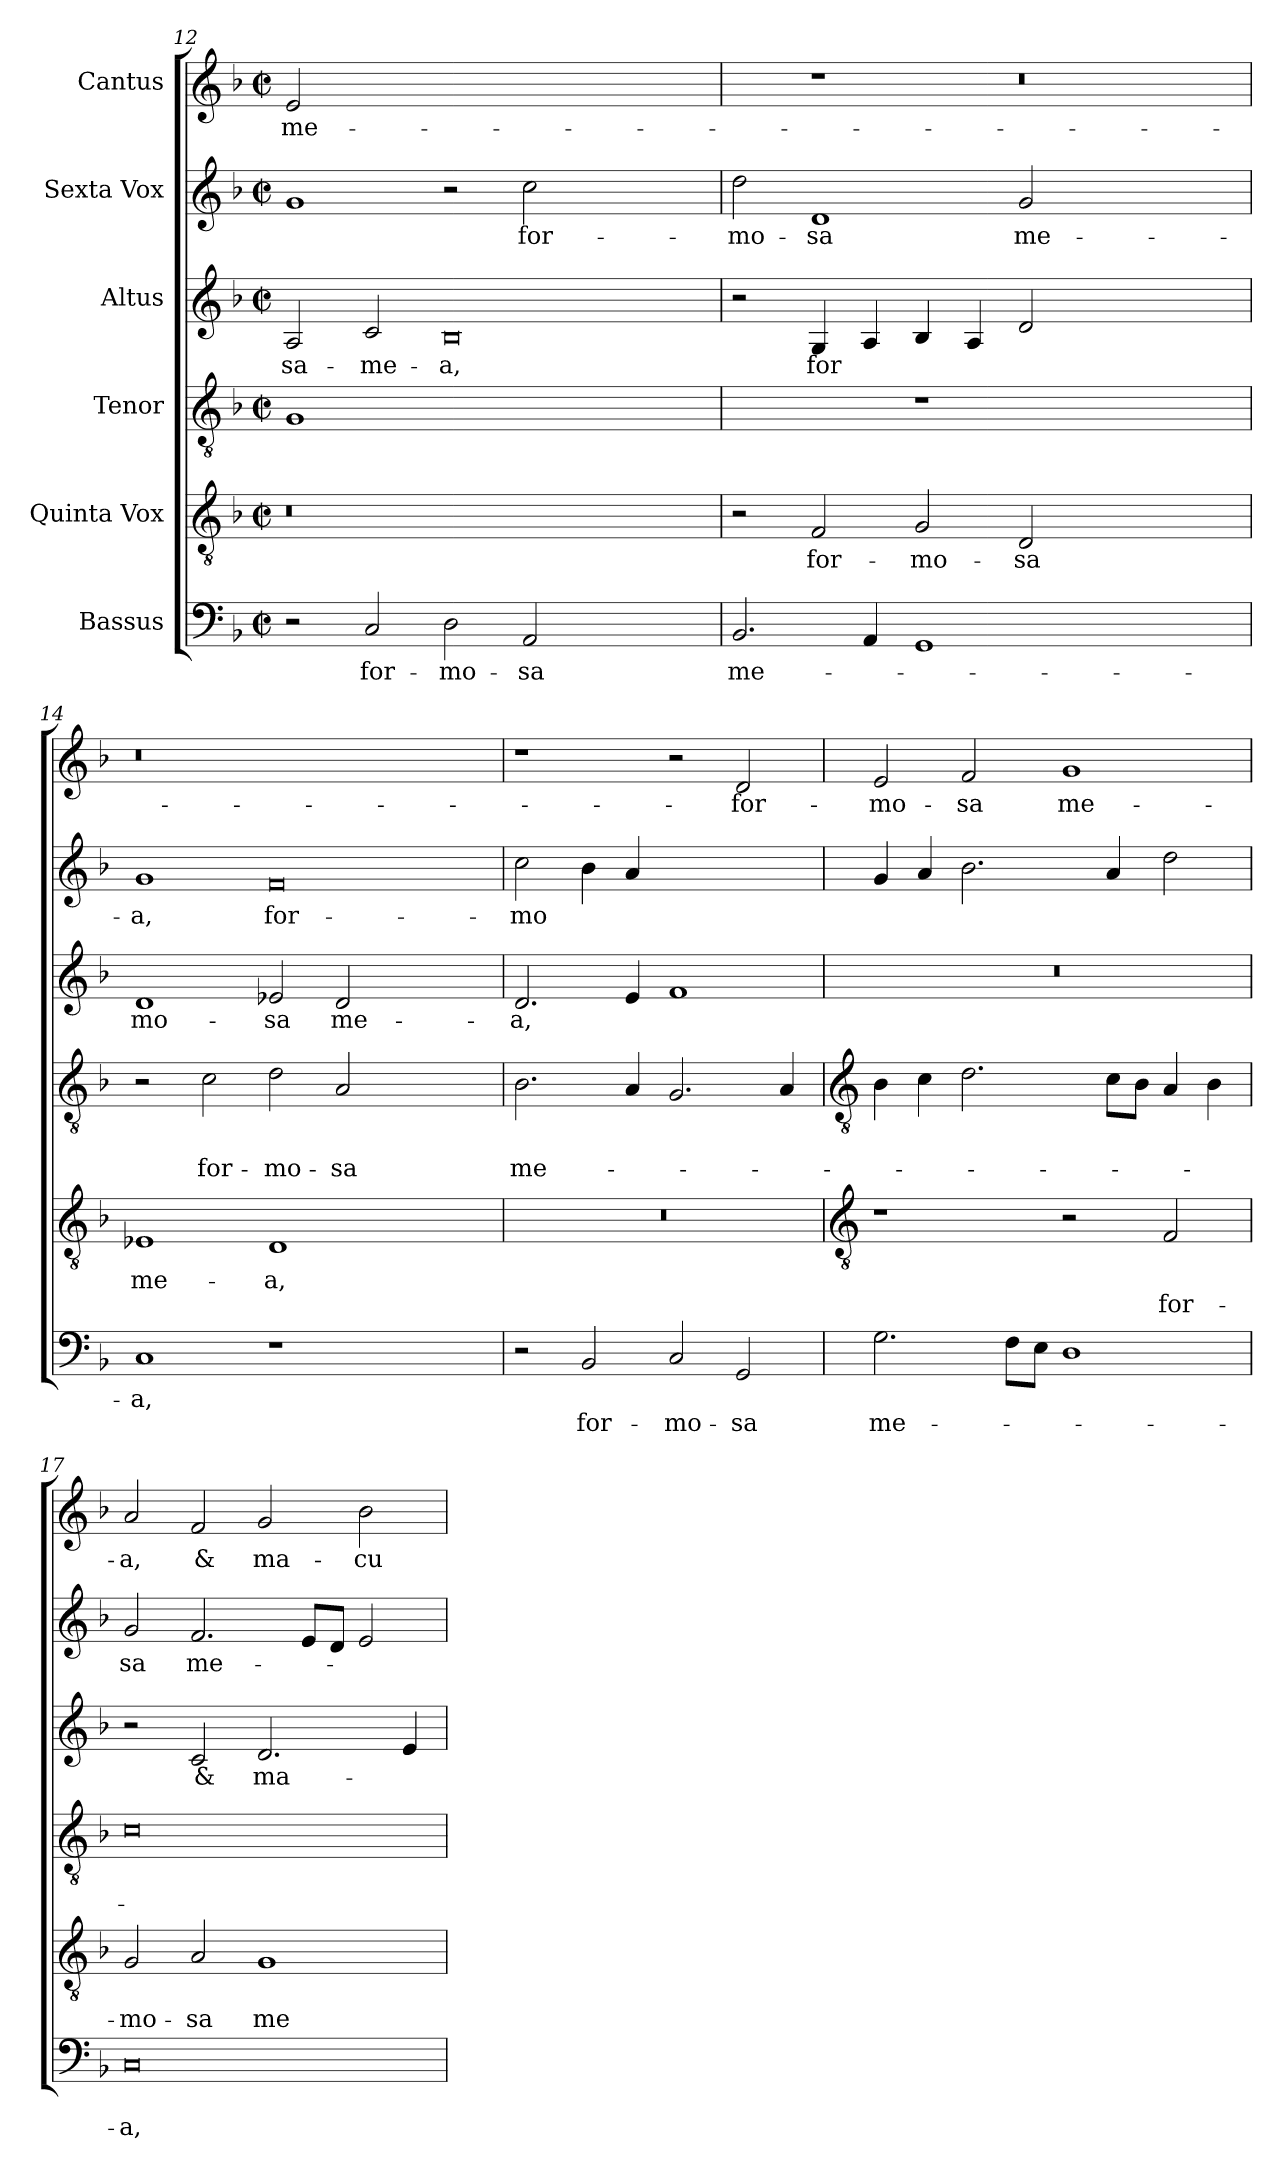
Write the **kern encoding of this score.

**kern	**text	**text	**kern	**text	**text	**kern	**text	**text	**kern	**text	**kern	**text	**kern	**text
*part6	*part6	*part6	*part5	*part5	*part5	*part4	*part4	*part4	*part3	*part3	*part2	*part2	*part1	*part1
*staff6	*staff6	*staff6	*staff5	*staff5	*staff5	*staff4	*staff4	*staff4	*staff3	*staff3	*staff2	*staff2	*staff1	*staff1
*I"Bassus	*	*	*I"Quinta Vox	*	*	*I"Tenor	*	*	*I"Altus	*	*I"Sexta Vox	*	*I"Cantus	*
*clefF4	*	*	*clefGv2	*	*	*clefGv2	*	*	*clefG2	*	*clefG2	*	*clefG2	*
*k[b-]	*	*	*k[b-]	*	*	*k[b-]	*	*	*k[b-]	*	*k[b-]	*	*k[b-]	*
*F:	*	*	*F:	*	*	*F:	*	*	*F:	*	*F:	*	*F:	*
*M4/2	*	*	*M4/2	*	*	*M4/2	*	*	*M4/2	*	*M4/2	*	*M4/2	*
*met(c|)	*	*	*met(c|)	*	*	*met(c|)	*	*	*met(c|)	*	*met(c|)	*	*met(c|)	*
=12	=12	=12	=12	=12	=12	=12	=12	=12	=12	=12	=12	=12	=12	=12
!	!	!	!	!	!	!	!	!	!	!LO:LY:b	!	!	!	!LO:LY:b
2r	.	.	0r	.	.	1G	.	.	2A	-sa-	1g	.	2e	me-
!	!LO:LY:b	!	!	!	!	!	!	!	!	!LO:LY:b	!	!	!	!LO:LY:b
2C	for-	.	.	.	.	.	.	.	2c	-me-	.	.	[1fyy	-a,
!	!LO:LY:b	!	!	!	!	!	!LO:LY:b	!	!	!LO:LY:b	!	!	!	!
2D	-mo-	.	.	.	.	[1Fyy	-a,	.	0B-	-a,	2r	.	.	.
!	!LO:LY:b	!	!	!	!	!	!	!	!	!	!	!LO:LY:b	!	!
2AA	-sa	.	.	.	.	.	.	.	.	.	2cc	for-	2fyy_	.
1ryy	.	.	1ryy	.	.	1ryy	.	.	.	.	1ryy	.	1ryy	.
=13	=13	=13	=13	=13	=13	=13	=13	=13	=13	=13	=13	=13	=13	=13
!	!LO:LY:b	!	!	!	!	!	!	!	!	!	!	!LO:LY:b	!	!
2.BB-	me-	.	2r	.	.	2Fyy_	.	.	2r	.	2dd	-mo-	2fyy]	.
!	!	!	!	!LO:LY:b	!	!	!	!	!	!LO:LY:b	!	!LO:LY:b	!	!
.	.	.	2F	for-	.	2Fyy]	.	.	4G	for	1d	-sa	1r	.
4AA	.	.	.	.	.	.	.	.	4A	.	.	.	.	.
!	!	!	!	!LO:LY:b	!	!	!	!	!	!	!	!	!	!
1GG	.	.	2G	-mo-	.	1r	.	.	4B-	.	.	.	.	.
.	.	.	.	.	.	.	.	.	4A	.	.	.	.	.
!	!	!	!	!LO:LY:b	!	!	!	!	!	!	!	!LO:LY:b	!	!
.	.	.	2D	-sa	.	.	.	.	2d	.	2g	me-	0r	.
1.ryy	.	.	1.ryy	.	.	1.ryy	.	.	1.ryy	.	1.ryy	.	.	.
=14	=14	=14	=14	=14	=14	=14	=14	=14	=14	=14	=14	=14	=14	=14
!	!LO:LY:b	!	!	!LO:LY:b	!	!	!	!	!	!LO:LY:b	!	!LO:LY:b	!	!
1C	-a,	.	1E-X	me-	.	2r	.	.	1d	mo-	1g	-a,	0r	.
!	!	!	!	!	!	!	!	!LO:LY:b	!	!	!	!	!	!
.	.	.	.	.	.	2c	.	for-	.	.	.	.	.	.
!	!	!	!	!LO:LY:b	!	!	!	!LO:LY:b	!	!LO:LY:b	!	!LO:LY:b	!	!
1r	.	.	1D	-a,	.	2d	.	-mo-	2e-X	-sa	0f	for-	.	.
!	!	!	!	!	!	!	!	!LO:LY:b	!	!LO:LY:b	!	!	!	!
.	.	.	.	.	.	2A	.	-sa	2d	me-	.	.	.	.
1ryy	.	.	1ryy	.	.	1ryy	.	.	1ryy	.	.	.	1ryy	.
!!LO:LB:g=z
=15	=15	=15	=15	=15	=15	=15	=15	=15	=15	=15	=15	=15	=15	=15
!	!	!	!	!	!	!	!	!LO:LY:b	!	!LO:LY:b	!	!LO:LY:b	!	!
2r	.	.	0r	.	.	2.B-	.	me-	2.d	-a,	2cc	-mo	1r	.
!	!	!LO:LY:b	!	!	!	!	!	!	!	!	!	!	!	!
2BB-	.	for-	.	.	.	.	.	.	.	.	4b-	.	.	.
.	.	.	.	.	.	4A	.	.	4e	.	4a	.	.	.
!	!	!LO:LY:b	!	!	!	!	!	!	!	!	!	!	!	!
2C	.	-mo-	.	.	.	2.G	.	.	1f	.	1ryy	.	2r	.
!	!	!LO:LY:b	!	!	!	!	!	!	!	!	!	!	!	!LO:LY:b
2GG	.	-sa	.	.	.	.	.	.	.	.	.	.	2d	for-
.	.	.	.	.	.	4A	.	.	.	.	.	.	.	.
!!LO:LB:g=z
=16	=16	=16	=16	=16	=16	=16	=16	=16	=16	=16	=16	=16	=16	=16
*	*	*	*clefGv2	*	*	*clefGv2	*	*	*	*	*	*	*	*
!	!	!LO:LY:b	!	!	!	!	!	!	!	!	!	!	!	!LO:LY:b
2.G	.	me-	1r	.	.	4B-	.	.	0r	.	4g	.	2e	-mo-
.	.	.	.	.	.	4c	.	.	.	.	4a	.	.	.
!	!	!	!	!	!	!	!	!	!	!	!	!	!	!LO:LY:b
.	.	.	.	.	.	2.d	.	.	.	.	2.b-	.	2f	-sa
8FL	.	.	.	.	.	.	.	.	.	.	.	.	.	.
8EJ	.	.	.	.	.	.	.	.	.	.	.	.	.	.
!	!	!	!	!	!	!	!	!	!	!	!	!	!	!LO:LY:b
1D	.	.	2r	.	.	.	.	.	.	.	.	.	1g	me-
.	.	.	.	.	.	8cL	.	.	.	.	4a	.	.	.
.	.	.	.	.	.	8B-J	.	.	.	.	.	.	.	.
!	!	!	!	!	!LO:LY:b	!	!	!	!	!	!	!	!	!
.	.	.	2F	.	for-	4A	.	.	.	.	2dd	.	.	.
.	.	.	.	.	.	4B-	.	.	.	.	.	.	.	.
=17	=17	=17	=17	=17	=17	=17	=17	=17	=17	=17	=17	=17	=17	=17
!	!	!LO:LY:b	!	!	!LO:LY:b	!	!	!	!	!	!	!LO:LY:b	!	!LO:LY:b
0C	.	-a,	2G	.	-mo-	0c	.	.	2r	.	2g	sa	2a	-a,
!	!	!	!	!	!LO:LY:b	!	!	!	!	!LO:LY:b	!	!LO:LY:b	!	!LO:LY:b
.	.	.	2A	.	-sa	.	.	.	2c	&	2.f	me-	2f	&
!	!	!	!	!	!LO:LY:b	!	!	!	!	!LO:LY:b	!	!	!	!LO:LY:b
.	.	.	1G	.	me-	.	.	.	2.d	ma-	.	.	2g	ma-
.	.	.	.	.	.	.	.	.	.	.	8eL	.	.	.
.	.	.	.	.	.	.	.	.	.	.	8dJ	.	.	.
!	!	!	!	!	!	!	!	!	!	!	!	!	!	!LO:LY:b
.	.	.	.	.	.	.	.	.	.	.	2e	.	2b-	-cu-
.	.	.	.	.	.	.	.	.	4e	.	.	.	.	.
=	=	=	=	=	=	=	=	=	=	=	=	=	=	=
*-	*-	*-	*-	*-	*-	*-	*-	*-	*-	*-	*-	*-	*-	*-
